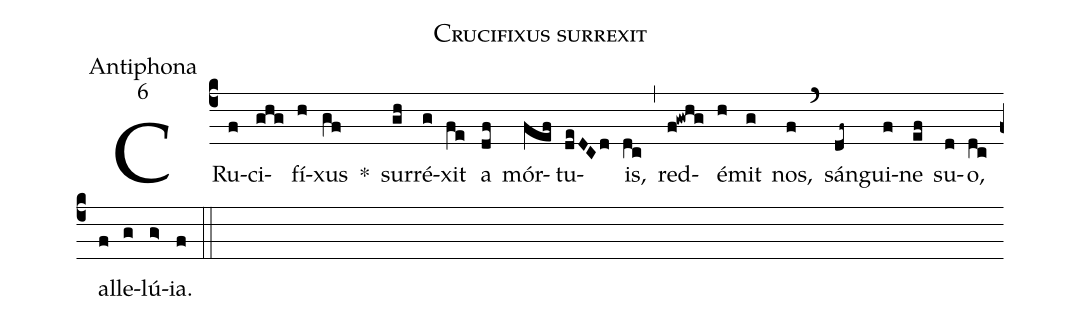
name:Crucifixus surrexit;
office-part:Antiphona;
mode:6;
%%
(c4)
CRu(f)ci(ghg)fí(h)xus(gf) *()
sur(gh)ré(g)xit(fe) a(df) mór(fef)tu(de/DCd)is,(dc) (,)
red(f!gwhg)é(h)mit(g) nos,(f) (`)
sán(df~)gui(f)ne(ef) su(d)o,(dc) al(f)le(g)lú(g>)ia.(f) (::)
